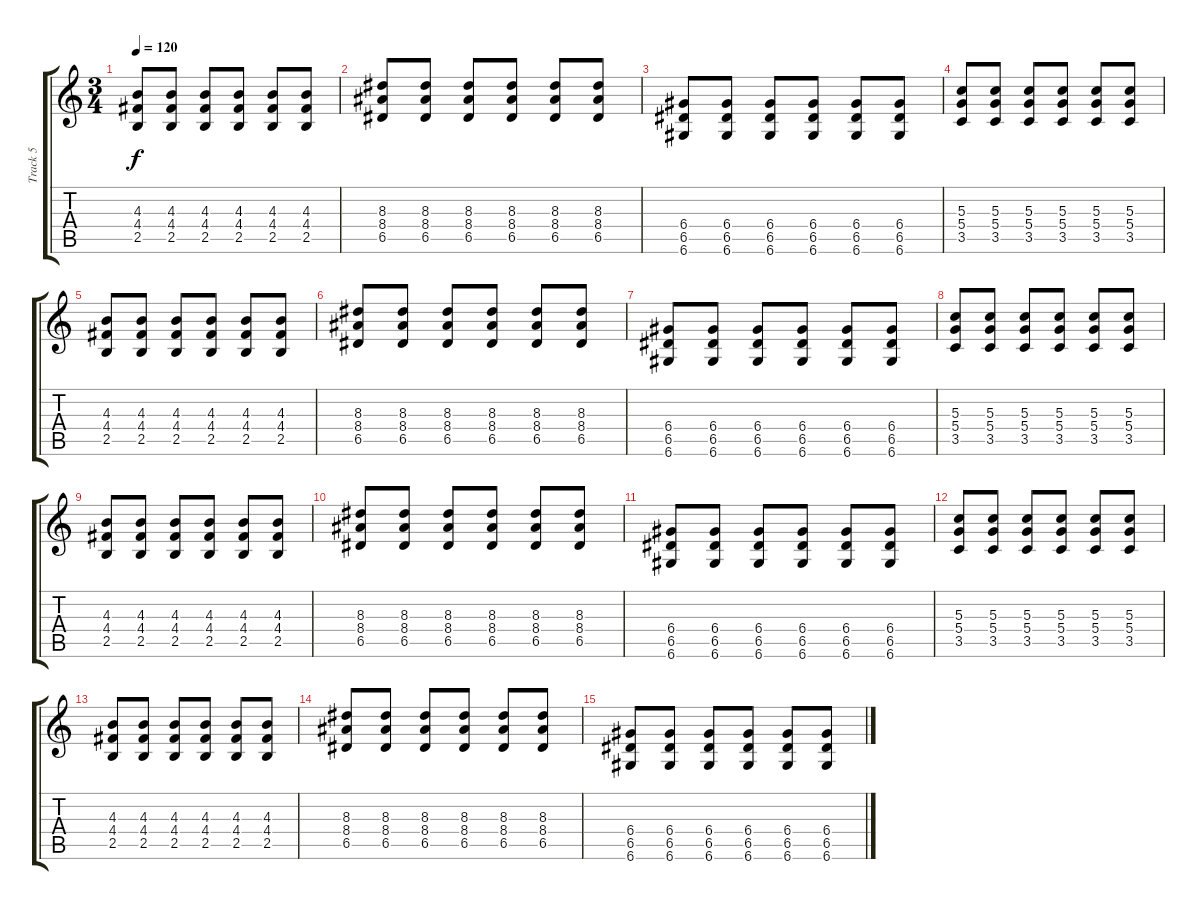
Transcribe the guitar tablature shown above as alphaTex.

\track ("Track 5" "Track 5") {instrument distortionguitar}
\staff {score tabs}
\tuning (E4 B3 G3 D3 A2 D2) {hide}
\ts (3 4)
\tempo 120
\clef g2
\ks c
(4.3 4.4 2.5).8{dy f} (4.3 4.4 2.5).8 (4.3 4.4 2.5).8 (4.3 4.4 2.5).8 (4.3 4.4 2.5).8 (4.3 4.4 2.5).8 |
(8.3 8.4 6.5).8 (8.3 8.4 6.5).8 (8.3 8.4 6.5).8 (8.3 8.4 6.5).8 (8.3 8.4 6.5).8 (8.3 8.4 6.5).8 |
(6.4 6.5 6.6).8 (6.4 6.5 6.6).8 (6.4 6.5 6.6).8 (6.4 6.5 6.6).8 (6.4 6.5 6.6).8 (6.4 6.5 6.6).8 |
(5.3 5.4 3.5).8 (5.3 5.4 3.5).8 (5.3 5.4 3.5).8 (5.3 5.4 3.5).8 (5.3 5.4 3.5).8 (5.3 5.4 3.5).8 |
(4.3 4.4 2.5).8 (4.3 4.4 2.5).8 (4.3 4.4 2.5).8 (4.3 4.4 2.5).8 (4.3 4.4 2.5).8 (4.3 4.4 2.5).8 |
(8.3 8.4 6.5).8 (8.3 8.4 6.5).8 (8.3 8.4 6.5).8 (8.3 8.4 6.5).8 (8.3 8.4 6.5).8 (8.3 8.4 6.5).8 |
(6.4 6.5 6.6).8 (6.4 6.5 6.6).8 (6.4 6.5 6.6).8 (6.4 6.5 6.6).8 (6.4 6.5 6.6).8 (6.4 6.5 6.6).8 |
(5.3 5.4 3.5).8 (5.3 5.4 3.5).8 (5.3 5.4 3.5).8 (5.3 5.4 3.5).8 (5.3 5.4 3.5).8 (5.3 5.4 3.5).8 |
(4.3 4.4 2.5).8 (4.3 4.4 2.5).8 (4.3 4.4 2.5).8 (4.3 4.4 2.5).8 (4.3 4.4 2.5).8 (4.3 4.4 2.5).8 |
(8.3 8.4 6.5).8 (8.3 8.4 6.5).8 (8.3 8.4 6.5).8 (8.3 8.4 6.5).8 (8.3 8.4 6.5).8 (8.3 8.4 6.5).8 |
(6.4 6.5 6.6).8 (6.4 6.5 6.6).8 (6.4 6.5 6.6).8 (6.4 6.5 6.6).8 (6.4 6.5 6.6).8 (6.4 6.5 6.6).8 |
(5.3 5.4 3.5).8 (5.3 5.4 3.5).8 (5.3 5.4 3.5).8 (5.3 5.4 3.5).8 (5.3 5.4 3.5).8 (5.3 5.4 3.5).8 |
(4.3 4.4 2.5).8 (4.3 4.4 2.5).8 (4.3 4.4 2.5).8 (4.3 4.4 2.5).8 (4.3 4.4 2.5).8 (4.3 4.4 2.5).8 |
(8.3 8.4 6.5).8 (8.3 8.4 6.5).8 (8.3 8.4 6.5).8 (8.3 8.4 6.5).8 (8.3 8.4 6.5).8 (8.3 8.4 6.5).8 |
(6.4 6.5 6.6).8 (6.4 6.5 6.6).8 (6.4 6.5 6.6).8 (6.4 6.5 6.6).8 (6.4 6.5 6.6).8 (6.4 6.5 6.6).8
